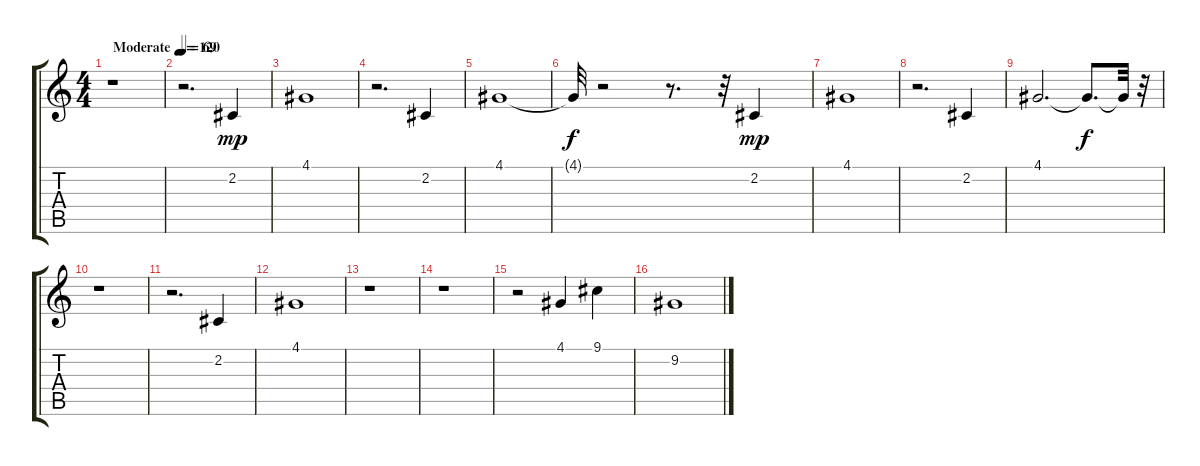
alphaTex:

\track "" {instrument brasssection}
\staff {score tabs}
\tuning (E4 B3 G3 D3 A2 E2) {hide}
\ts (4 4)
\tempo (120 "Moderate")
\clef g2
\ks c
r.1{dy mp instrument brasssection} |
\tempo 69
r.2{d} 2.2.4{volume 6} |
4.1.1{volume 6} |
r.2{d} 2.2.4{volume 6} |
4.1.1{volume 6} |
4.1{t}.32{dy f} r.2 r.8{d} r.32 2.2.4{dy mp volume 6} |
4.1.1{volume 6} |
r.2{d} 2.2.4{volume 6} |
4.1.2{d volume 6} 4.1{t}.8{d dy f} 4.1{t}.32 r.32 |
r.1 |
r.2{d} 2.2.4{volume 6} |
4.1.1{volume 6} |
r.1 |
r.1 |
r.2 4.1.4{volume 6} 9.1.4{volume 6} |
9.2.1{volume 6}
